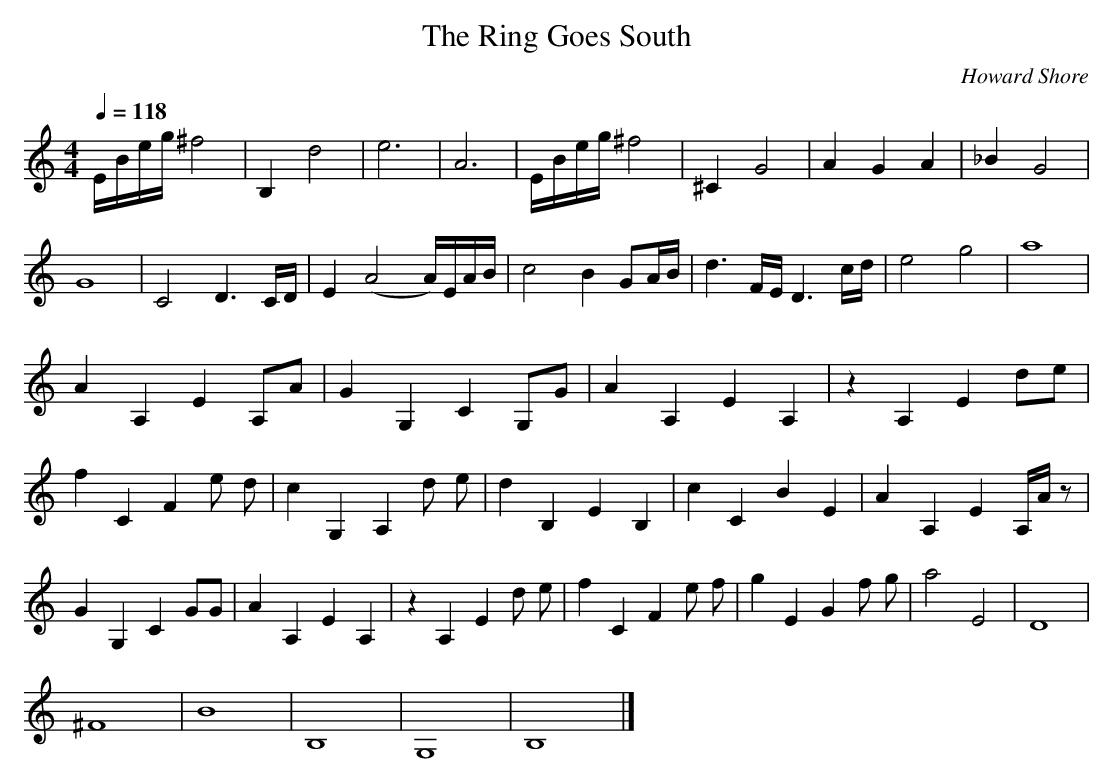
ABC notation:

X:1
T:The Ring Goes South
C:Howard Shore
Q:1/4=118
M:4/4
L:1/8
K:C
E/B/e/g/ ^f4 |B,2 d4 |e6 |A6 |E/B/e/g/ ^f4 |^C2 G4 |A2 G2 A2 |_B2 G4 |
G8 |C4 D3 C/D/ |E2 (A4 A/)E/A/B/ |c4 B2 GA/B/ |d3 F/E/ D3 c/d/ |e4 g4 |a8 |
A2A,2 E2A,A |G2G,2 C2G,G |A2A,2 E2A,2 |z2 A,2 E2 de |f2C2 F2 e d |c2G,2 A,2 d e |d2B,2 E2B,2 |c2C2 B2E2 |A2A,2 E2A,/A/ z |G2G,2 C2GG |A2A,2 E2A,2 |z2 A,2 E2 d e |f2C2 F2 e f |g2E2 G2 f g |a4 E4 |D8 |
^F8 |B8 |B,8 |G,8 |B,8 |]
